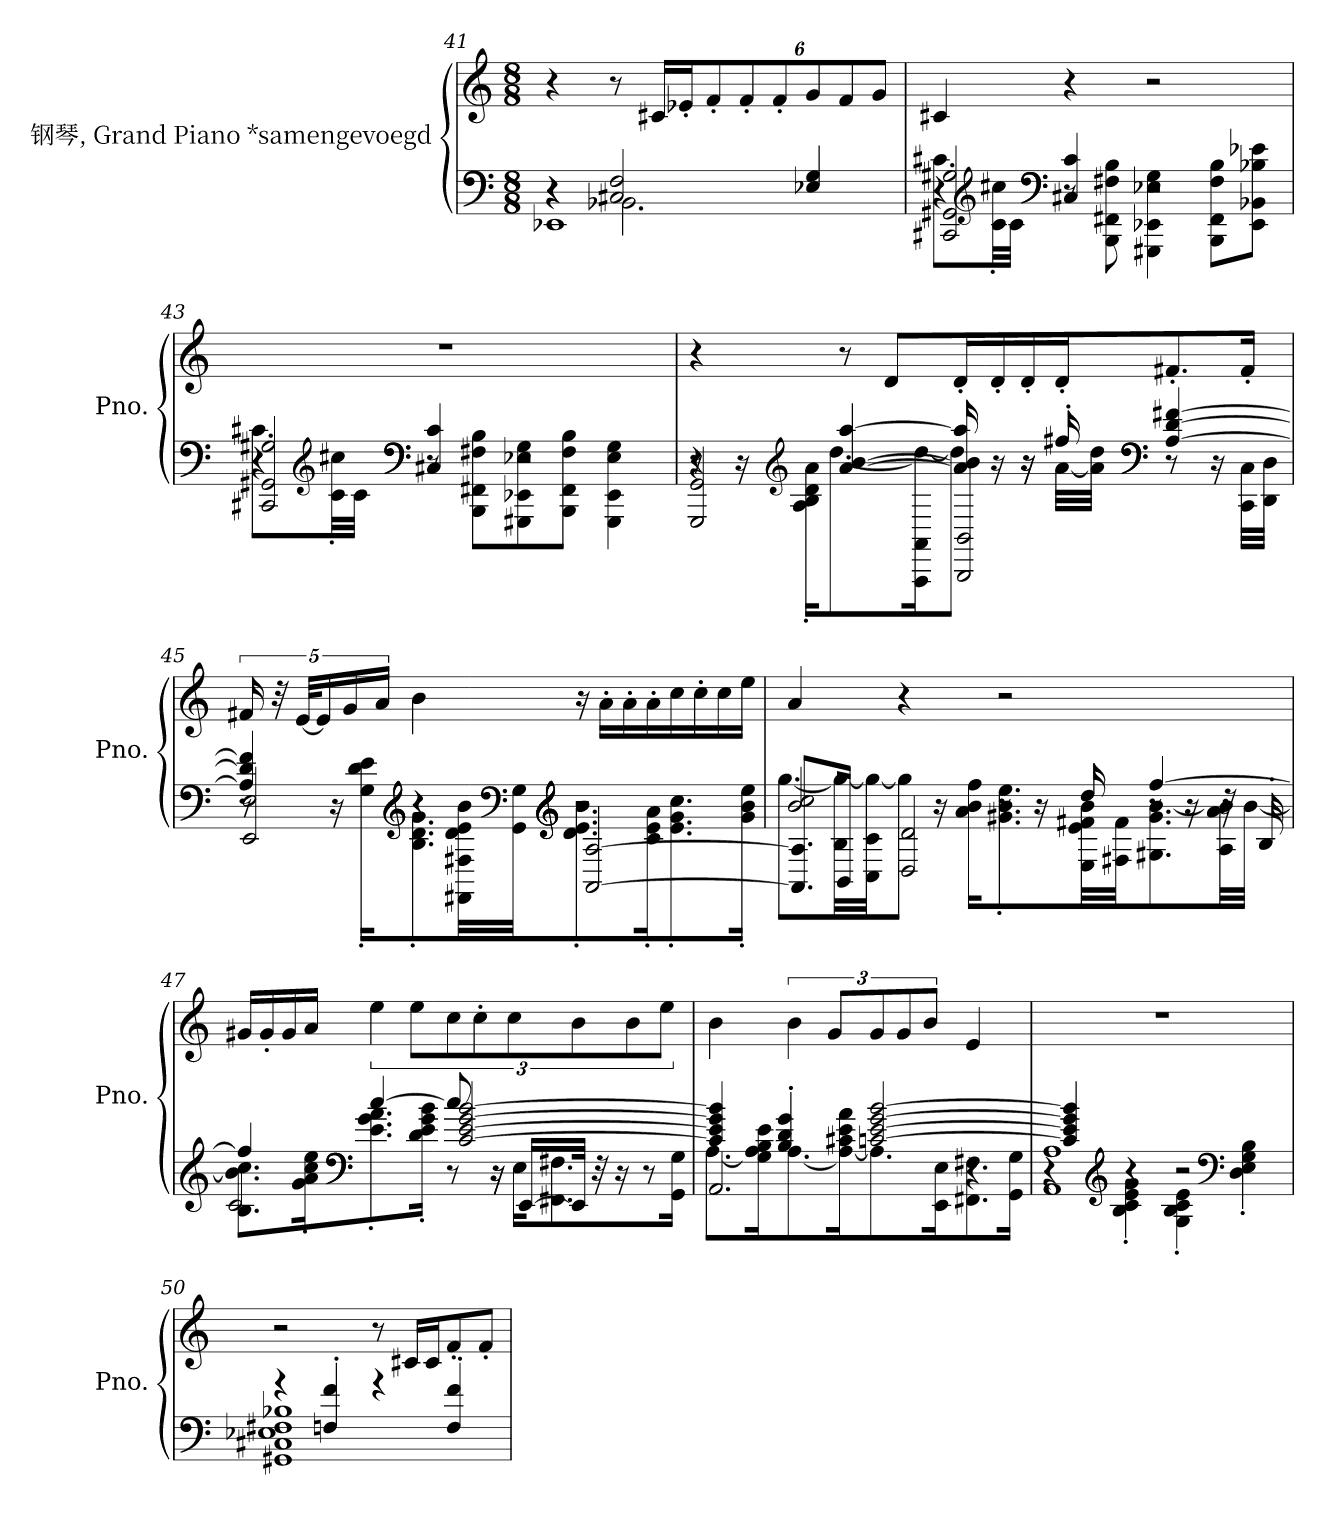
**kern	**kern
*part1	*part1
*staff2	*staff1
*I"钢琴,  Grand Piano *samengevoegd	*
*I'Pno.	*
*clefF4	*clefG2
*k[]	*k[]
*M8/8	*M8/8
=41	=41
*^	*
*	*^	*
4r	4r	1EE-X	4r
2C#X/ 2F/	2.BB-X\	.	8r
.	.	.	16c#X/LL
.	.	.	16e-X'/J
*	*	*	*Xbrackettup
.	.	.	12f'/
.	.	.	12f'/
.	.	.	12f'/
4E-X/ 4G/	.	.	12g/
.	.	.	12f/
.	.	.	12g/J
!!LO:LB:g=z
=42	=42	=42	=42
4r	8.c#X\L	2CC#X/ 2GG#X/ 2G#X/	4c#X/
*clefG2	*	*	*
.	32c#\' 32cc#X\'LL	.	.
.	32c#\JJJ	.	.
*clefF4	*	*	*
4C#X/ 4c#/	8r	.	4r
.	8BBB\ 8FF#X\ 8F#X\ 8B\	.	.
2r	4GGG#X\ 4EE-X\ 4E-X\ 4G#\	2r	2r
.	8BBB\ 8FF#\ 8F#\ 8B\L	.	.
.	8EE-\ 8BB-X\ 8B-X\ 8e-X\J	.	.
=43	=43	=43	=43
4r	8.c#X\L	2CC#X/ 2GG#X/ 2G#X/	1r
*clefG2	*	*	*
.	32c#\' 32cc#X\'LL	.	.
.	32c#\JJJ	.	.
*clefF4	*	*	*
4C#X/ 4c#/	8r	.	.
.	8BBB\ 8FF#X\ 8F#X\ 8B\L	.	.
2r	8GGG#X\ 8EE-X\ 8E-X\ 8G#\	2r	.
.	8BBB\ 8FF#\ 8F#\ 8B\J	.	.
.	4GGG#\ 4EE-\ 4E-\ 4G#\	.	.
!!LO:PB:g=z
=44	=44	=44	=44
4r	8r	2GGG/ 2GG/	4r
.	16r	.	.
*clefG2	*	*	*
.	16A\' 16B\' 16d\' 16a\'KL	.	.
[4a/ [4b/ [4aa/	[8.dd\	.	8r
.	.	.	8d/L
.	16AAA\ 16AA\ 16dd\_K	.	.
16a/] 16b/] 16aa/]	8dd\J]	2BBB/ 2BB/	16d'/L
16r	.	.	16d'/
16r	16r	.	16d'/
16ff#X'/	[32a\LLL	.	16d'/J
.	32a\] 32dd\JJJ	.	.
*clefF4	*	*	*
[4A/ [4d/ [4f#X/	8r	.	8.f#X'/
.	16r	.	.
.	32CC\ 32C\LLL	.	16f#'/Jk
.	32DD\ 32D\JJJ	.	.
!!LO:LB:g=z
=45	=45	=45	=45
*	*	*	*brackettup
4A/] 4d/] 4f#/]	8r	2EE/ 2E/	20f#X/
.	.	.	40r
.	.	.	[40e/KLL
.	.	.	20e/]
.	16r	.	.
.	.	.	20g/
.	16G\' 16d\' 16e\'KL	.	.
.	.	.	20a/JJ
*clefG2	*	*	*
4r	8.B\' 8.d\' 8.g\'	.	4b\
.	32FF#X\ 32F#X\ 32d\ 32e\ 32b\LL	.	.
*clefF4	*	*	*
.	32GG\ 32G\JJ	.	.
*clefG2	*	*	*
2r	8.d\' 8.e\' 8.b\'	[2AA/ [2A/	16r
.	.	.	16a'\LL
.	.	.	16a'\
.	16c\' 16e\' 16a\'K	.	16a'\
.	8.e\' 8.g\' 8.cc\'	.	16cc\
.	.	.	16cc'\
.	.	.	16cc\
.	16g\' 16b\' 16ee\'Jk	.	16ee\JJ
!!LO:LB:g=z
=46	=46	=46	=46
2b/ 2cc/	[8.gg\L	8.AA/] 8.A/]L	4a/
.	32B\ 32gg\_LL	16BB/Jk	.
.	32C\ 32c\ 32gg\_JJ	.	.
.	8gg\J]	2D/ 2d/	4r
.	16r	.	.
.	16a\ 16b\ 16ff\KL	.	.
8r	8.g#X\' 8.b\' 8.ee\'	.	2r
16r	.	.	.
16dd/	32E\ 32e\ 32f#X\ 32b\LL	.	.
.	32F#X\ 32f#\JJ	.	.
[4ff/	8.G#X\ 8.g#\ [8.b\	8r	.
.	.	16r	.
.	32A\ 32a\ 32b\]LL	32r	.
.	[32b\JJJ	32B'/	.
=47	=47	=47	=47
4ff/]	8.B\ 8.b\] 8.cc\L	2c/	16g#X/LL
.	.	.	16g#'/
.	.	.	16g#/
.	16g\' 16a\' 16cc\' 16ee\'K	.	16a/JJ
*clefF4	*	*	*
[4cc/	8.e\' 8.g\' 8.a\'	.	6ee\
.	.	.	12ee\L
.	16d\' 16e\' 16g\' 16b\'Jk	.	.
*	*	*	*Xbrackettup
8cc/]	8r	[2c/ [2e/ [2g/ [2b/	12cc\
.	.	.	12cc'\
16r	16r	.	.
.	.	.	12cc\
[16EE/LL	16E\KL	.	.
32EE/JJk]	8.FF#X\ 8.F#X\	.	12b\
32r	.	.	.
16r	.	.	.
.	.	.	12b\
8r	.	.	.
.	.	.	12ee\J
.	16GG\ 16G\Jk	.	.
!!LO:LB:g=z
=48	=48	=48	=48
2.AA/	[8.A\L	4c/] 4e/] 4g/] 4b/]	4b\
.	16G\ 16A\] 16B\ 16e\K	.	.
*	*	*	*brackettup
.	[8.A\	4B/' 4d/' 4g/'	6b\
.	.	.	12g/L
.	16A\_ 16c#X\ 16e\ 16a\K	.	.
*	*	*	*Xbrackettup
.	8.A\]	[2cn/ [2e/ [2g/ [2b/	12g/
.	.	.	12g/
.	.	.	12b/J
.	16EE\ 16E\K	.	.
4r	8.FF#X\ 8.F#X\	.	4e/
.	16GG\ 16G\Jk	.	.
=49	=49	=49	=49
1AA 1A	4r	4c/] 4e/] 4g/] 4b/]	1r
*clefG2	*	*	*
.	4B\' 4c\' 4e\' 4g\'	4r	.
.	4G\' 4B\' 4c\' 4e\'	2r	.
*clefF4	*	*	*
.	4D\' 4E\' 4G\' 4B\'	.	.
*	*v	*v	*
=50	=50	=50
4r	1GG#X 1C#X 1E-X 1F#X 1B-X	2r
4Fn/' 4f/'	.	.
4r	.	8r
.	.	16c#X/LL
.	.	16c#/J
4F/' 4f/'	.	8f'/
.	.	8f'/J
*v	*v	*
=	=
*-	*-
